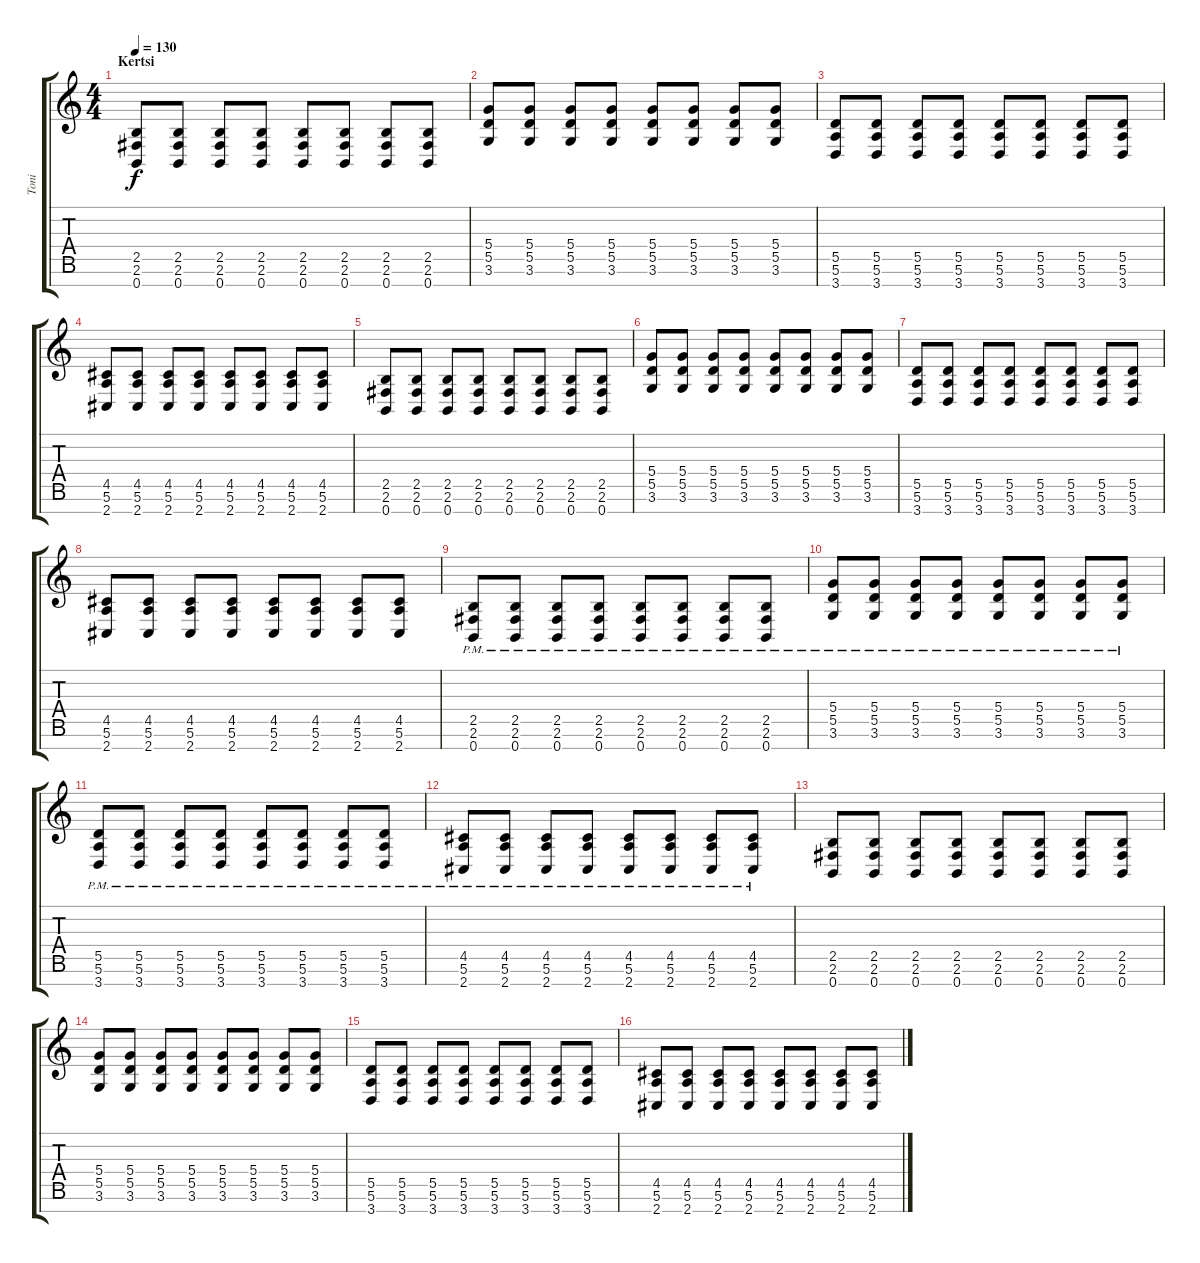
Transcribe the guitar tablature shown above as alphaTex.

\track ("Toni" "Toni") {instrument distortionguitar}
\staff {score tabs}
\tuning (E4 B3 G3 D3 A2 E2 B1) {hide}
\ts (4 4)
\section ("" "Kertsi")
\tempo 130
\clef g2
\ks c
(2.5 2.6 0.7).8{dy f volume 16 instrument distortionguitar} (2.5 2.6 0.7).8 (2.5 2.6 0.7).8 (2.5 2.6 0.7).8 (2.5 2.6 0.7).8 (2.5 2.6 0.7).8 (2.5 2.6 0.7).8 (2.5 2.6 0.7).8 |
(5.4 5.5 3.6).8 (5.4 5.5 3.6).8 (5.4 5.5 3.6).8 (5.4 5.5 3.6).8 (5.4 5.5 3.6).8 (5.4 5.5 3.6).8 (5.4 5.5 3.6).8 (5.4 5.5 3.6).8 |
(5.5 5.6 3.7).8 (5.5 5.6 3.7).8 (5.5 5.6 3.7).8 (5.5 5.6 3.7).8 (5.5 5.6 3.7).8 (5.5 5.6 3.7).8 (5.5 5.6 3.7).8 (5.5 5.6 3.7).8 |
(4.5 5.6 2.7).8 (4.5 5.6 2.7).8 (4.5 5.6 2.7).8 (4.5 5.6 2.7).8 (4.5 5.6 2.7).8 (4.5 5.6 2.7).8 (4.5 5.6 2.7).8 (4.5 5.6 2.7).8 |
(2.5 2.6 0.7).8 (2.5 2.6 0.7).8 (2.5 2.6 0.7).8 (2.5 2.6 0.7).8 (2.5 2.6 0.7).8 (2.5 2.6 0.7).8 (2.5 2.6 0.7).8 (2.5 2.6 0.7).8 |
(5.4 5.5 3.6).8 (5.4 5.5 3.6).8 (5.4 5.5 3.6).8 (5.4 5.5 3.6).8 (5.4 5.5 3.6).8 (5.4 5.5 3.6).8 (5.4 5.5 3.6).8 (5.4 5.5 3.6).8 |
(5.5 5.6 3.7).8 (5.5 5.6 3.7).8 (5.5 5.6 3.7).8 (5.5 5.6 3.7).8 (5.5 5.6 3.7).8 (5.5 5.6 3.7).8 (5.5 5.6 3.7).8 (5.5 5.6 3.7).8 |
(4.5 5.6 2.7).8 (4.5 5.6 2.7).8 (4.5 5.6 2.7).8 (4.5 5.6 2.7).8 (4.5 5.6 2.7).8 (4.5 5.6 2.7).8 (4.5 5.6 2.7).8 (4.5 5.6 2.7).8 |
(2.5{pm} 2.6{pm} 0.7{pm}).8 (2.5{pm} 2.6{pm} 0.7{pm}).8 (2.5{pm} 2.6{pm} 0.7{pm}).8 (2.5{pm} 2.6{pm} 0.7{pm}).8 (2.5{pm} 2.6{pm} 0.7{pm}).8 (2.5{pm} 2.6{pm} 0.7{pm}).8 (2.5{pm} 2.6{pm} 0.7{pm}).8 (2.5{pm} 2.6{pm} 0.7{pm}).8 |
(5.4{pm} 5.5{pm} 3.6{pm}).8 (5.4{pm} 5.5{pm} 3.6{pm}).8 (5.4{pm} 5.5{pm} 3.6{pm}).8 (5.4{pm} 5.5{pm} 3.6{pm}).8 (5.4{pm} 5.5{pm} 3.6{pm}).8 (5.4{pm} 5.5{pm} 3.6{pm}).8 (5.4{pm} 5.5{pm} 3.6{pm}).8 (5.4{pm} 5.5{pm} 3.6{pm}).8 |
(5.5{pm} 5.6{pm} 3.7{pm}).8 (5.5{pm} 5.6{pm} 3.7{pm}).8 (5.5{pm} 5.6{pm} 3.7{pm}).8 (5.5{pm} 5.6{pm} 3.7{pm}).8 (5.5{pm} 5.6{pm} 3.7{pm}).8 (5.5{pm} 5.6{pm} 3.7{pm}).8 (5.5{pm} 5.6{pm} 3.7{pm}).8 (5.5{pm} 5.6{pm} 3.7{pm}).8 |
(4.5{pm} 5.6{pm} 2.7{pm}).8 (4.5{pm} 5.6{pm} 2.7{pm}).8 (4.5{pm} 5.6{pm} 2.7{pm}).8 (4.5{pm} 5.6{pm} 2.7{pm}).8 (4.5{pm} 5.6{pm} 2.7{pm}).8 (4.5{pm} 5.6{pm} 2.7{pm}).8 (4.5{pm} 5.6{pm} 2.7{pm}).8 (4.5{pm} 5.6{pm} 2.7{pm}).8 |
(2.5 2.6 0.7).8 (2.5 2.6 0.7).8 (2.5 2.6 0.7).8 (2.5 2.6 0.7).8 (2.5 2.6 0.7).8 (2.5 2.6 0.7).8 (2.5 2.6 0.7).8 (2.5 2.6 0.7).8 |
(5.4 5.5 3.6).8 (5.4 5.5 3.6).8 (5.4 5.5 3.6).8 (5.4 5.5 3.6).8 (5.4 5.5 3.6).8 (5.4 5.5 3.6).8 (5.4 5.5 3.6).8 (5.4 5.5 3.6).8 |
(5.5 5.6 3.7).8 (5.5 5.6 3.7).8 (5.5 5.6 3.7).8 (5.5 5.6 3.7).8 (5.5 5.6 3.7).8 (5.5 5.6 3.7).8 (5.5 5.6 3.7).8 (5.5 5.6 3.7).8 |
(4.5 5.6 2.7).8 (4.5 5.6 2.7).8 (4.5 5.6 2.7).8 (4.5 5.6 2.7).8 (4.5 5.6 2.7).8 (4.5 5.6 2.7).8 (4.5 5.6 2.7).8 (4.5 5.6 2.7).8
